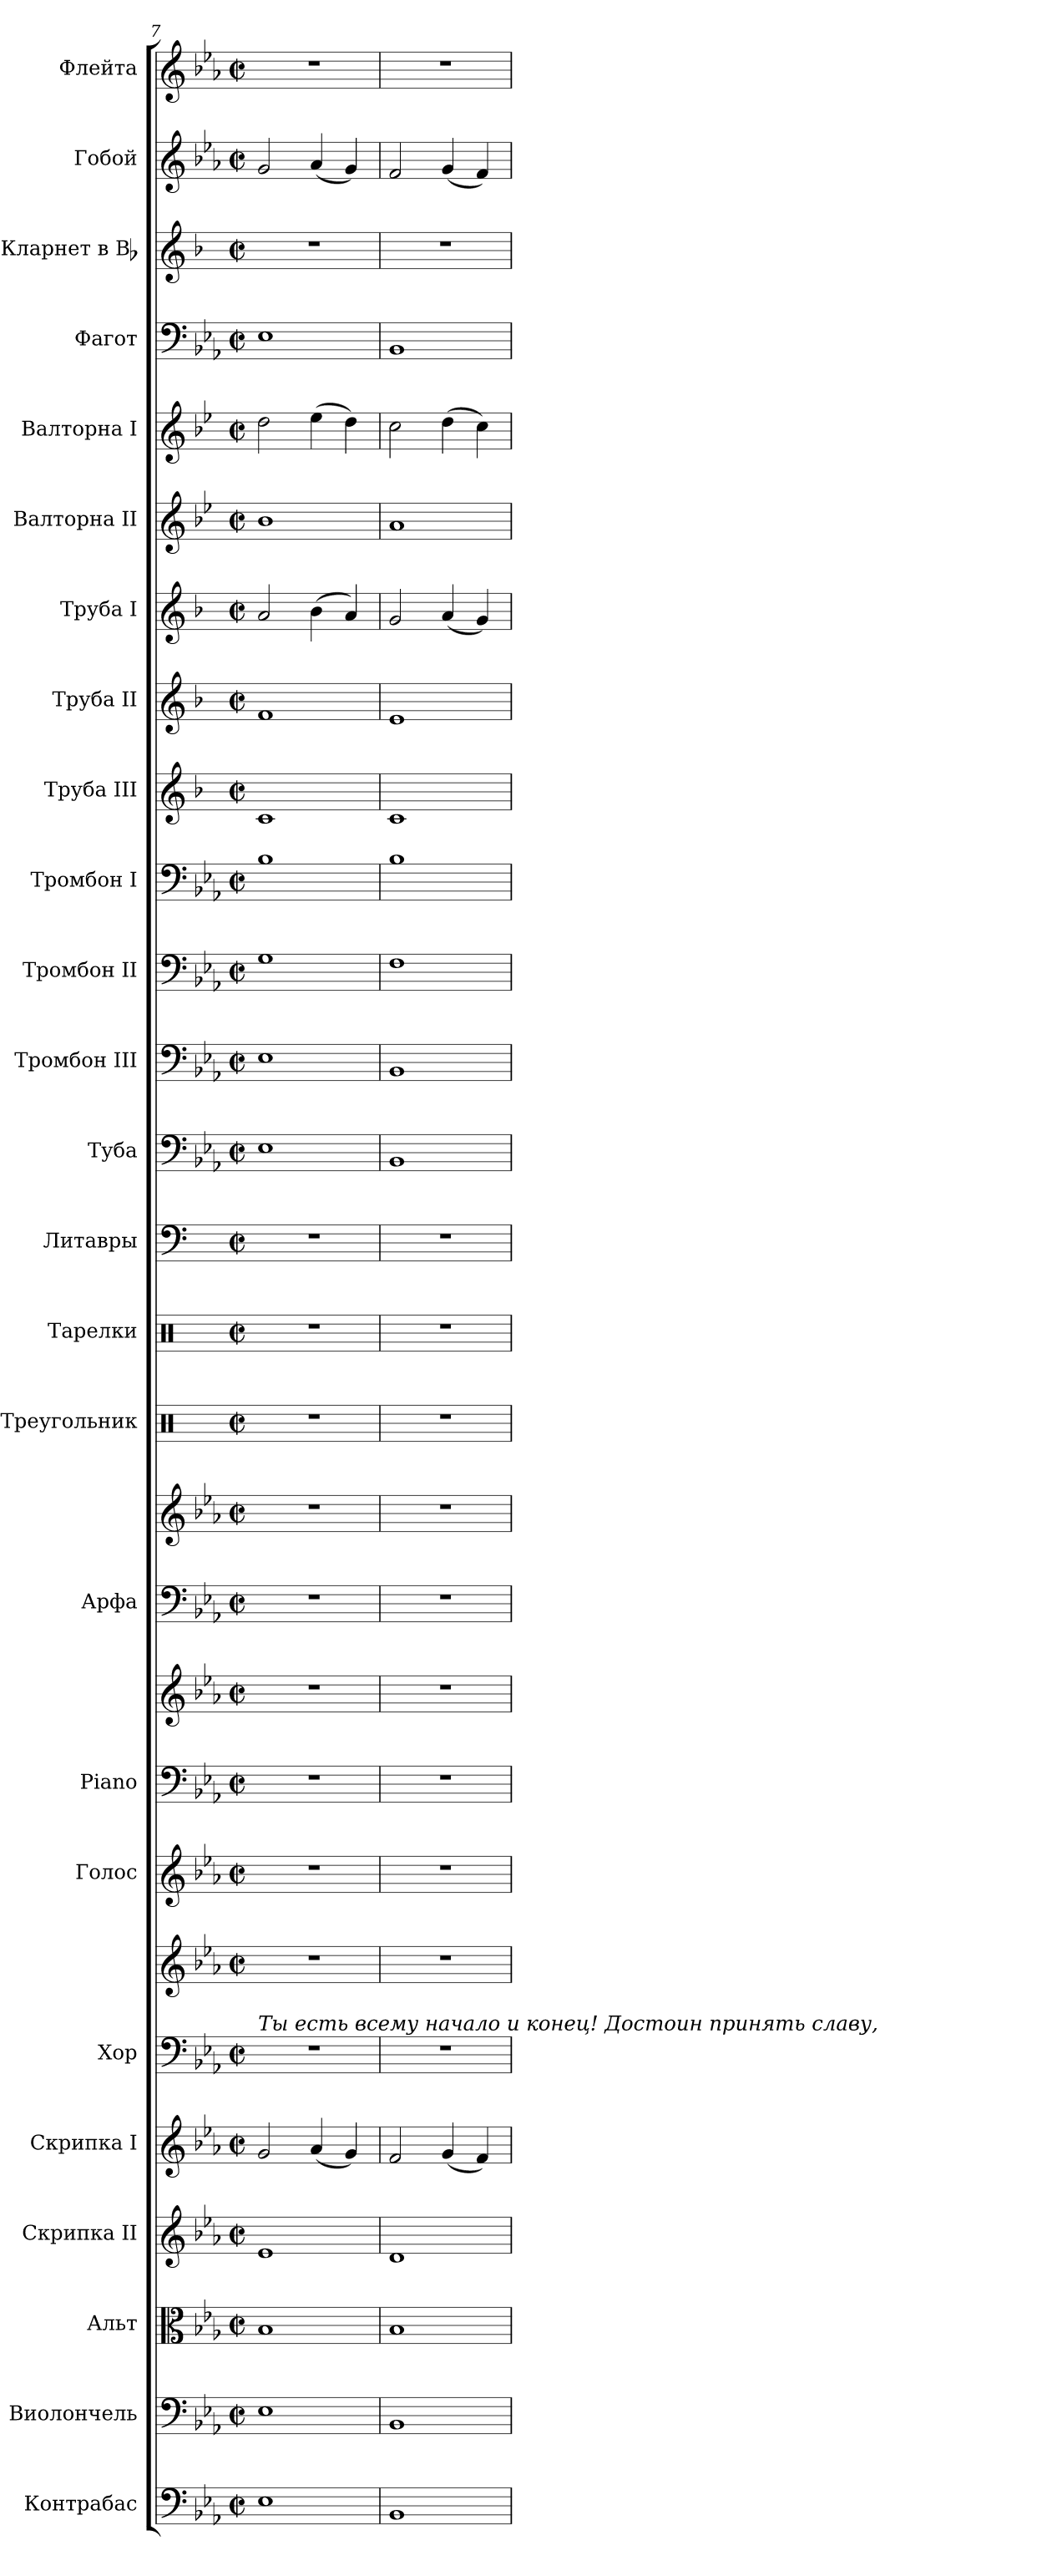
**kern	**kern	**kern	**kern	**kern	**kern	**kern	**kern	**kern	**kern	**kern	**kern	**kern	**kern	**kern	**kern	**kern	**kern	**kern	**kern	**kern	**kern	**kern	**kern	**kern	**kern	**kern	**kern
*part25	*part24	*part23	*part22	*part21	*part20	*part20	*part19	*part18	*part18	*part17	*part17	*part16	*part15	*part14	*part13	*part12	*part11	*part10	*part9	*part8	*part7	*part6	*part5	*part4	*part3	*part2	*part1
*staff28	*staff27	*staff26	*staff25	*staff24	*staff23	*staff22	*staff21	*staff20	*staff19	*staff18	*staff17	*staff16	*staff15	*staff14	*staff13	*staff12	*staff11	*staff10	*staff9	*staff8	*staff7	*staff6	*staff5	*staff4	*staff3	*staff2	*staff1
*I"Контрабас	*I"Виолончель	*I"Альт	*I"Скрипка II	*I"Скрипка I	*I"Хор	*	*I"Голос	*I"Piano	*	*I"Арфа	*	*I"Треугольник	*I"Тарелки	*I"Литавры	*I"Туба	*I"Тромбон III	*I"Тромбон II	*I"Тромбон I	*I"Труба III	*I"Труба II	*I"Труба I	*I"Валторна II	*I"Валторна I	*I"Фагот	*I"Кларнет в Bb	*I"Гобой	*I"Флейта
*	*	*	*I'Скр. II	*I'Скр. I	*	*	*	*I'Pno.	*	*	*	*	*	*	*	*I'Тромб. III	*I'Тромб. II	*I'Тромб. I	*I'Трб. III	*I'Трб. II	*I'Трб. I	*I'Валт. II	*I'Валт. I	*	*	*	*
*clefF4	*clefF4	*clefC3	*clefG2	*clefG2	*clefF4	*clefG2	*clefG2	*clefF4	*clefG2	*clefF4	*clefG2	*clefX	*clefX	*clefF4	*clefF4	*clefF4	*clefF4	*clefF4	*clefG2	*clefG2	*clefG2	*clefG2	*clefG2	*clefF4	*clefG2	*clefG2	*clefG2
*ITrd7c12	*	*	*	*	*	*	*	*	*	*	*	*	*	*	*	*	*	*	*ITrd1c2	*ITrd1c2	*ITrd1c2	*ITrd4c7	*ITrd4c7	*	*ITrd1c2	*	*
*k[b-e-a-]	*k[b-e-a-]	*k[b-e-a-]	*k[b-e-a-]	*k[b-e-a-]	*k[b-e-a-]	*k[b-e-a-]	*k[b-e-a-]	*k[b-e-a-]	*k[b-e-a-]	*k[b-e-a-]	*k[b-e-a-]	*k[]	*k[]	*k[]	*k[b-e-a-]	*k[b-e-a-]	*k[b-e-a-]	*k[b-e-a-]	*k[b-e-a-]	*k[b-e-a-]	*k[b-e-a-]	*k[b-e-a-]	*k[b-e-a-]	*k[b-e-a-]	*k[b-e-a-]	*k[b-e-a-]	*k[b-e-a-]
*c:	*c:	*c:	*c:	*c:	*c:	*c:	*c:	*c:	*c:	*c:	*c:	*C:	*C:	*a:	*c:	*c:	*c:	*c:	*c:	*c:	*c:	*c:	*c:	*c:	*c:	*c:	*c:
*M2/2	*M2/2	*M2/2	*M2/2	*M2/2	*M2/2	*M2/2	*M2/2	*M2/2	*M2/2	*M2/2	*M2/2	*M2/2	*M2/2	*M2/2	*M2/2	*M2/2	*M2/2	*M2/2	*M2/2	*M2/2	*M2/2	*M2/2	*M2/2	*M2/2	*M2/2	*M2/2	*M2/2
*met(c|)	*met(c|)	*met(c|)	*met(c|)	*met(c|)	*met(c|)	*met(c|)	*met(c|)	*met(c|)	*met(c|)	*met(c|)	*met(c|)	*met(c|)	*met(c|)	*met(c|)	*met(c|)	*met(c|)	*met(c|)	*met(c|)	*met(c|)	*met(c|)	*met(c|)	*met(c|)	*met(c|)	*met(c|)	*met(c|)	*met(c|)	*met(c|)
=7	=7	=7	=7	=7	=7	=7	=7	=7	=7	=7	=7	=7	=7	=7	=7	=7	=7	=7	=7	=7	=7	=7	=7	=7	=7	=7	=7
!	!	!	!	!	!LO:TX:a:i:t=Ты есть всему начало и конец! Достоин принять славу,	!	!	!	!	!	!	!	!	!	!	!	!	!	!	!	!	!	!	!	!	!	!
1EE-i	1E-i	1B-i	1e-i	2gi/	1r	1r	1r	1r	1r	1r	1r	1r	1r	1r	1E-i	1E-i	1Gi	1B-i	1B-i	1e-i	2gi/	1e-i	2gi\	1E-i	1r	2gi/	1r
.	.	.	.	(4a-i/	.	.	.	.	.	.	.	.	.	.	.	.	.	.	.	.	(4a-i\	.	(4a-i\	.	.	(4a-i/	.
.	.	.	.	4gi/)	.	.	.	.	.	.	.	.	.	.	.	.	.	.	.	.	4gi/)	.	4gi\)	.	.	4gi/)	.
=8	=8	=8	=8	=8	=8	=8	=8	=8	=8	=8	=8	=8	=8	=8	=8	=8	=8	=8	=8	=8	=8	=8	=8	=8	=8	=8	=8
1BBB-i	1BB-i	1B-i	1di	2fi/	1r	1r	1r	1r	1r	1r	1r	1r	1r	1r	1BB-i	1BB-i	1Fi	1B-i	1B-i	1di	2fi/	1di	2fi\	1BB-i	1r	2fi/	1r
.	.	.	.	(4gi/	.	.	.	.	.	.	.	.	.	.	.	.	.	.	.	.	(4gi/	.	(4gi\	.	.	(4gi/	.
.	.	.	.	4fi/)	.	.	.	.	.	.	.	.	.	.	.	.	.	.	.	.	4fi/)	.	4fi\)	.	.	4fi/)	.
=	=	=	=	=	=	=	=	=	=	=	=	=	=	=	=	=	=	=	=	=	=	=	=	=	=	=	=
*-	*-	*-	*-	*-	*-	*-	*-	*-	*-	*-	*-	*-	*-	*-	*-	*-	*-	*-	*-	*-	*-	*-	*-	*-	*-	*-	*-
